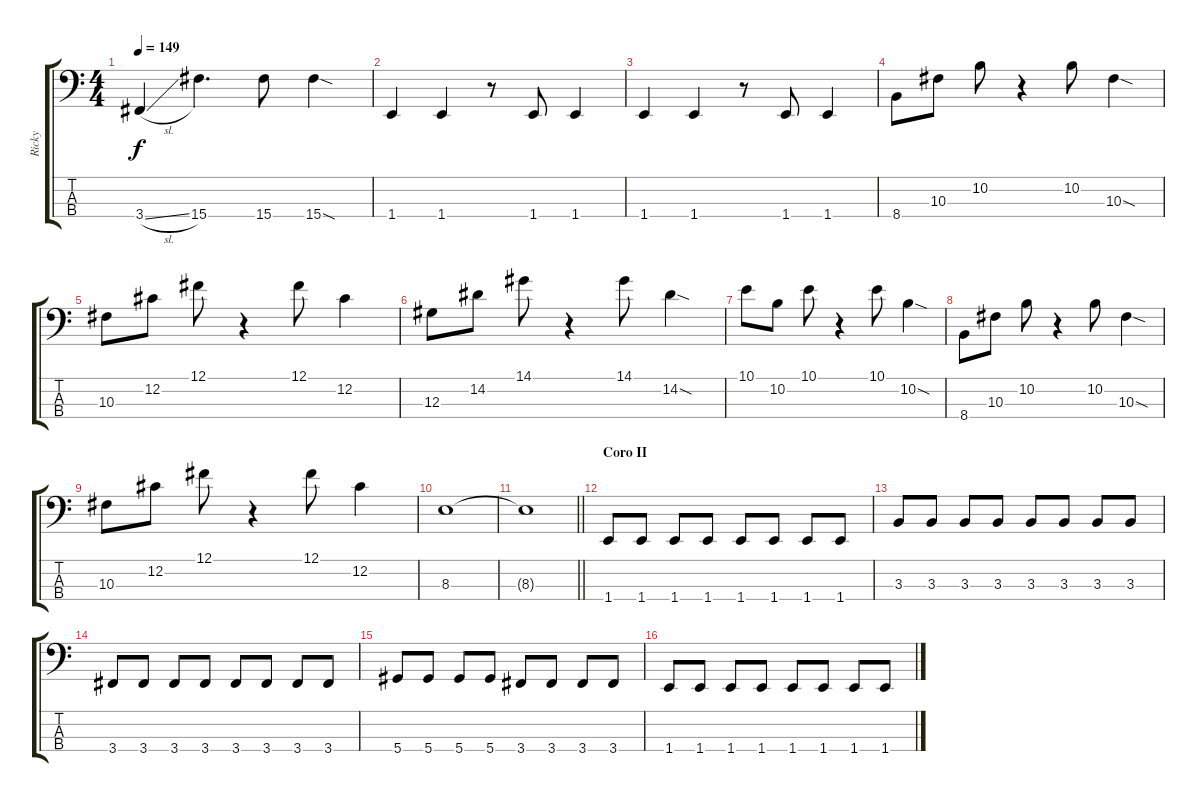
\track ("Ricky" "Ricky") {instrument electricbasspick}
\staff {score tabs}
\tuning (Gb2 Db2 Ab1 Eb1) {hide}
\ts (4 4)
\tempo 149
\clef f4
\ks c
3.4{sl}.4{dy f} 15.4.4{d} 15.4.8 15.4{sod}.4 |
1.4.4 1.4.4 r.8 1.4.8 1.4.4 |
1.4.4 1.4.4 r.8 1.4.8 1.4.4 |
8.4.8 10.3.8 10.2.8 r.4 10.2.8 10.3{sod}.4 |
10.3.8 12.2.8 12.1.8 r.4 12.1.8 12.2.4 |
12.3.8 14.2.8 14.1.8 r.4 14.1.8 14.2{sod}.4 |
10.1.8 10.2.8 10.1.8 r.4 10.1.8 10.2{sod}.4 |
8.4.8 10.3.8 10.2.8 r.4 10.2.8 10.3{sod}.4 |
10.3.8 12.2.8 12.1.8 r.4 12.1.8 12.2.4 |
8.3.1 |
\barLineRight lightlight
8.3{t}.1 |
\section ("" "Coro II")
1.4.8 1.4.8 1.4.8 1.4.8 1.4.8 1.4.8 1.4.8 1.4.8 |
3.3.8 3.3.8 3.3.8 3.3.8 3.3.8 3.3.8 3.3.8 3.3.8 |
3.4.8 3.4.8 3.4.8 3.4.8 3.4.8 3.4.8 3.4.8 3.4.8 |
5.4.8 5.4.8 5.4.8 5.4.8 3.4.8 3.4.8 3.4.8 3.4.8 |
1.4.8 1.4.8 1.4.8 1.4.8 1.4.8 1.4.8 1.4.8 1.4.8
